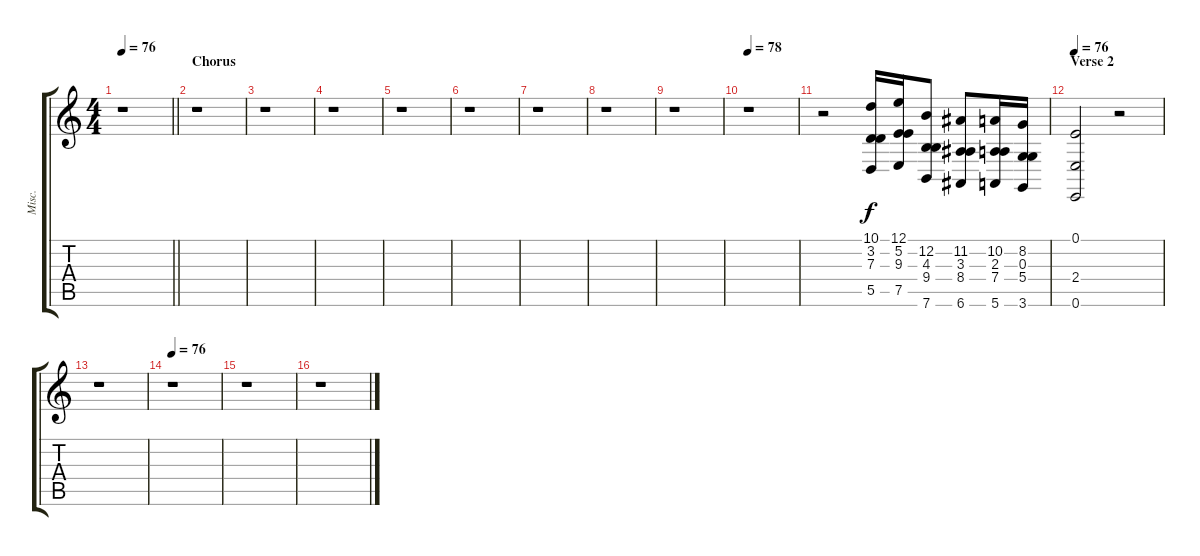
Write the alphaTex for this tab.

\track ("Misc." "Misc.") {instrument lead2sawtooth}
\staff {score tabs}
\tuning (E4 B3 G3 D3 A2 E2) {hide}
\ts (4 4)
\tempo 76
\clef g2
\barLineRight lightlight
\ks c
r.1{dy f} |
\section ("" "Chorus")
r.1 |
r.1 |
r.1 |
r.1 |
r.1 |
r.1 |
r.1 |
r.1 |
\tempo 78
r.1 |
r.2{volume 10 instrument stringensemble1} (10.1 3.2 7.3 5.5).16 (12.1 5.2 9.3 7.5).16 (12.2 4.3 9.4 7.6).8 (11.2 3.3 8.4 6.6).8 (10.2 2.3 7.4 5.6).16 (8.2 0.3 5.4 3.6).16 |
\section ("" "Verse 2")
\tempo 76
(0.1 2.4 0.6).2 r.2{volume 13 instrument lead5charang} |
r.1 |
\tempo 76
r.1 |
r.1 |
r.1
